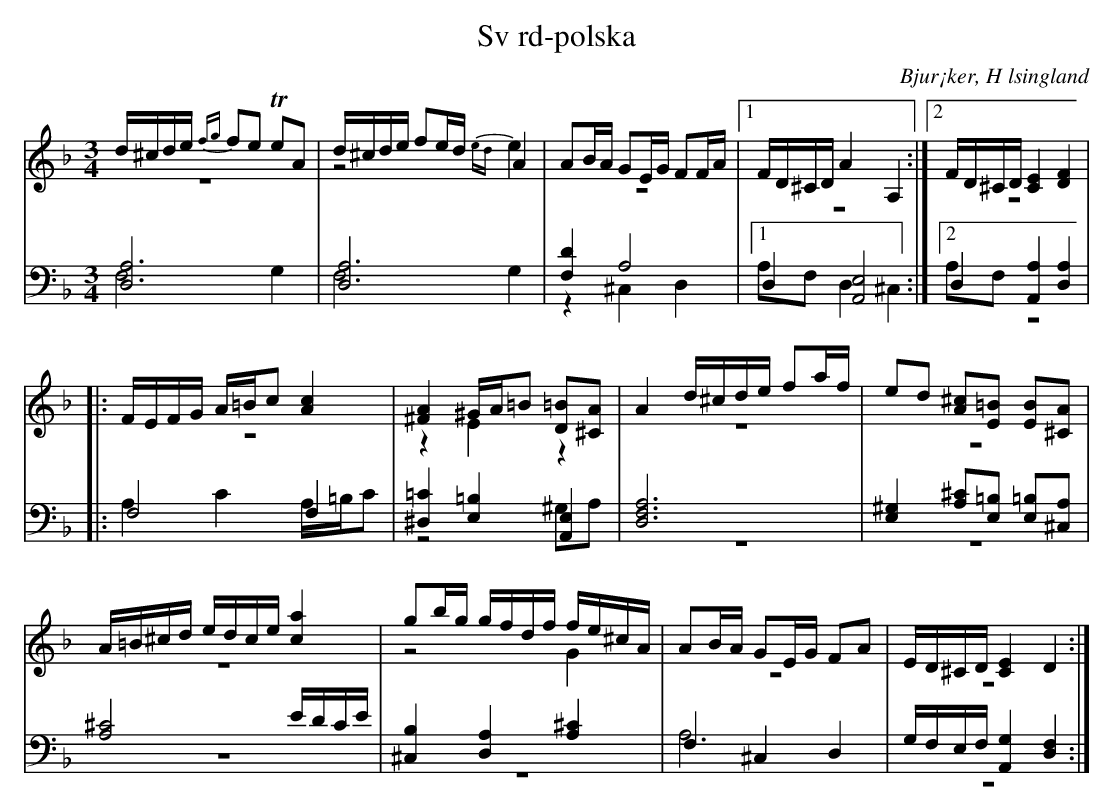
X:1
T: Sv rd-polska
O: Bjur¡ker, H lsingland
M: 3/4
L: 1/8
K: Dm
V:1
V:2 merge
V:3
V:4 merge
V:1
d/^c/d/e/ {fg}fe TeA|d/^c/d/e/ fe/d/ A2|AB/A/ GE/G/ FF/A/|1 F/D/^C/D/ A2 A,2:|2 F/D/^C/D/ [C2E2] [D2F2]|
|:F/E/F/G/ A/=B/c [A2c2]|[^F2A2] ^G/A/=B [D=B][^CA]|A2 d/^c/d/e/ fa/f/|ed [A^c][E=B] [EB][^CA]|
A/=B/^c/d/ e/d/c/e/ [c2a2]|gb/g/ g/f/d/f/ f/e/^c/A/|AB/A/ GE/G/ FA|E/D/^C/D/ [C2E2] D2:|
V:2
z6|z4 {ed}e2|z6|1 z6:|2 z6|
|:z6|z2 E2 z2|z6|z6|
z6|z4 G2|z6|z6:|
V:3 clef=bass
[D,6A,6]|[D,6A,6]|[F,2D2] A,4|1 D,2 [A,,4E,4]:|2 D,2 [A,,2A,2] [D,2A,2]|
|:F,4 F,2|[^D,2=C2] [E,2=B,2] [A,,2E,2]|[D,6F,6A,6]|[E,2^G,2] [A,^C][E,=B,] [E,=B,][^C,A,]|
[A,4^C4] E/D/C/E/|[^C,2B,2]  [D,2A,2] [A,2^C2]|F,2 ^C,2 D,2|G,/F,/E,/F,/ [A,,2G,2] [D,2F,2]:|
V:4 clef=bass
F,4 G,2|F,4 G,2|z2 ^C,2 D,2|1 A,F, D,2 ^C,2:|2 A,F,  z4|
|:A,2 C2 A,/=B,/C|z4 ^G,A,|z6|z6|
z6|z6|A,6|z6:|
